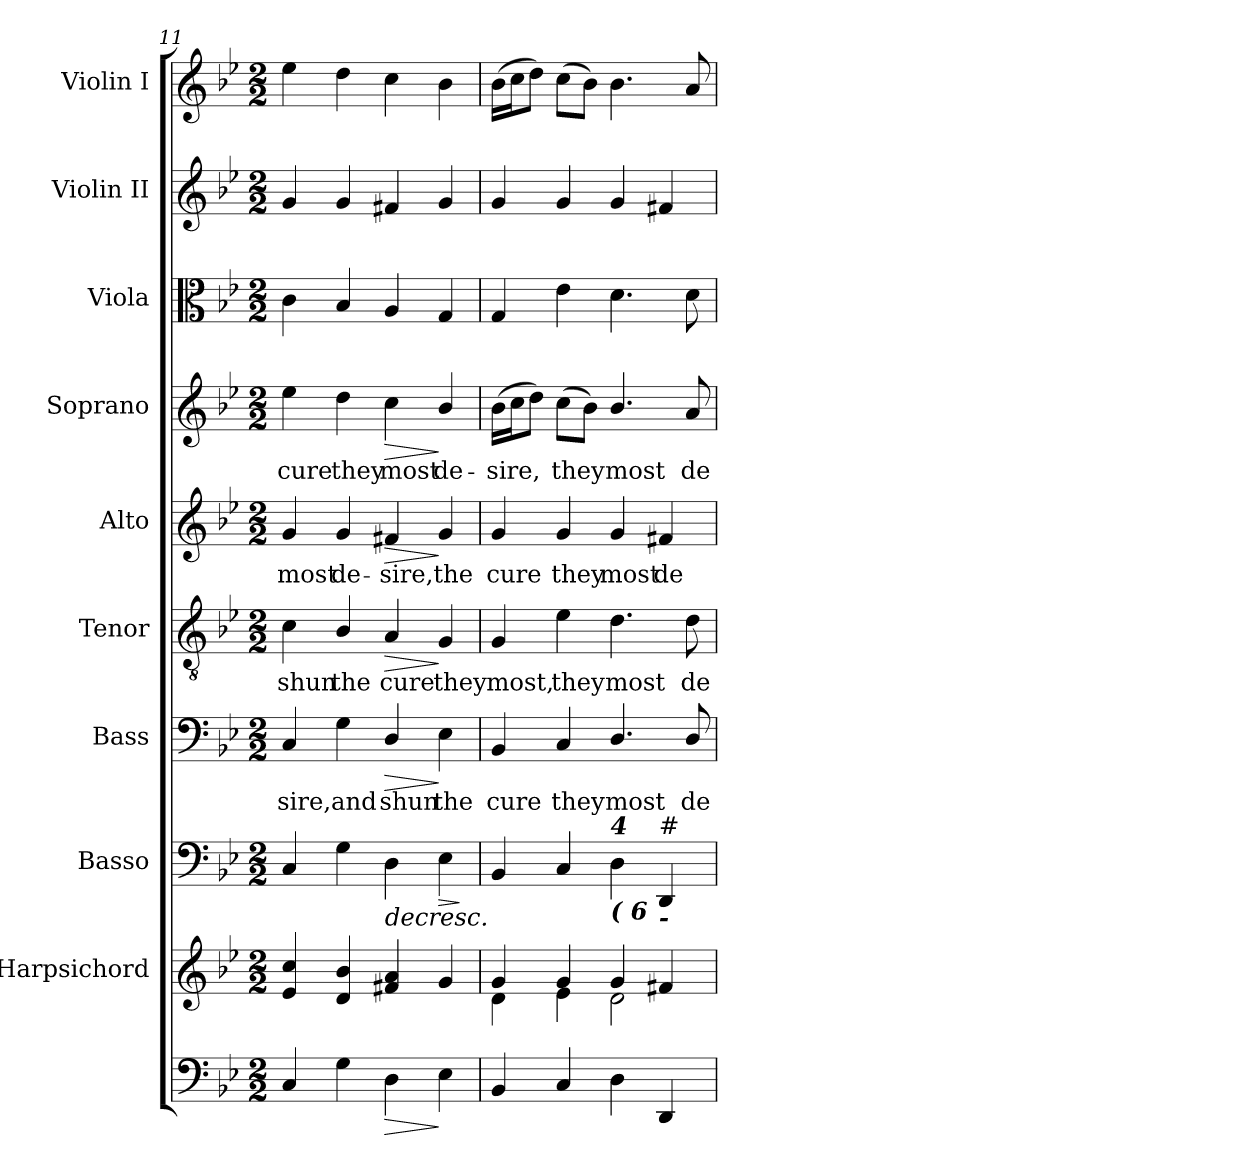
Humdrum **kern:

**kern	**dynam	**kern	**kern	**dynam	**kern	**text	**dynam	**kern	**text	**dynam	**kern	**text	**dynam	**kern	**text	**dynam	**kern	**kern	**kern
*part10	*part10	*part9	*part8	*part8	*part7	*part7	*part7	*part6	*part6	*part6	*part5	*part5	*part5	*part4	*part4	*part4	*part3	*part2	*part1
*staff10	*staff10	*staff9	*staff8	*staff8	*staff7	*staff7	*staff7	*staff6	*staff6	*staff6	*staff5	*staff5	*staff5	*staff4	*staff4	*staff4	*staff3	*staff2	*staff1
*	*	*I"Harpsichord	*I"Basso	*	*I"Bass	*	*	*I"Tenor	*	*	*I"Alto	*	*	*I"Soprano	*	*	*I"Viola	*I"Violin II	*I"Violin I
*	*	*I'Hrpsc	*I'Basso	*	*I'B.	*	*	*I'T.	*	*	*I'A.	*	*	*I'S.	*	*	*I'Vla.	*I'Vln. II	*I'Vln. I
*clefF4	*	*clefG2	*clefF4	*	*clefF4	*	*	*clefGv2	*	*	*clefG2	*	*	*clefG2	*	*	*clefC3	*clefG2	*clefG2
*	*	*	*	*	*	*	*	*ITrd7c12	*	*	*	*	*	*	*	*	*	*	*
*k[b-e-]	*	*k[b-e-]	*k[b-e-]	*	*k[b-e-]	*	*	*k[b-e-]	*	*	*k[b-e-]	*	*	*k[b-e-]	*	*	*k[b-e-]	*k[b-e-]	*k[b-e-]
*g:	*	*g:	*g:	*	*g:	*	*	*g:	*	*	*g:	*	*	*g:	*	*	*g:	*g:	*g:
*M2/2	*	*M2/2	*M2/2	*	*M2/2	*	*	*M2/2	*	*	*M2/2	*	*	*M2/2	*	*	*M2/2	*M2/2	*M2/2
=11	=11	=11	=11	=11	=11	=11	=11	=11	=11	=11	=11	=11	=11	=11	=11	=11	=11	=11	=11
!	!	!	!	!	!	!LO:LY:b:color=#000000	!	!	!	!	!	!	!	!	!	!	!	!	!
!	!	!	!	!	!	!	!	!	!LO:LY:b:color=#000000	!	!	!	!	!	!	!	!	!	!
!	!	!	!	!	!	!	!	!	!	!	!	!LO:LY:b:color=#000000	!	!	!	!	!	!	!
!	!	!	!	!	!	!	!	!	!	!	!	!	!	!	!LO:LY:b:color=#000000	!	!	!	!
4Ci/	.	4e-i/ 4cci	4Ci/	.	4Ci/	-sire,	.	4Ci\	shun	.	4gi/	most	.	4ee-i\	cure	.	4ci\	4gi/	4ee-i\
!	!	!	!	!	!	!LO:LY:b:color=#000000	!	!	!	!	!	!	!	!	!	!	!	!	!
!	!	!	!	!	!	!	!	!	!LO:LY:b:color=#000000	!	!	!	!	!	!	!	!	!	!
!	!	!	!	!	!	!	!	!	!	!	!	!LO:LY:b:color=#000000	!	!	!	!	!	!	!
!	!	!	!	!	!	!	!	!	!	!	!	!	!	!	!LO:LY:b:color=#000000	!	!	!	!
4Gi\	.	4di/ 4b-i	4Gi\	.	4Gi\	and	.	4BB-i/	the	.	4gi/	de-	.	4ddi\	they	.	4B-i/	4gi/	4ddi\
!	!LO:HP:b	!	!	!LO:HP:b	!	!	!	!	!	!	!	!	!	!	!	!	!	!	!
!	!	!	!	!	!	!LO:LY:b:color=#000000	!LO:HP:b	!	!	!	!	!	!	!	!	!	!	!	!
!	!	!	!	!	!	!	!	!	!LO:LY:b:color=#000000	!LO:HP:b	!	!	!	!	!	!	!	!	!
!	!	!	!	!	!	!	!	!	!	!	!	!LO:LY:b:color=#000000	!LO:HP:b	!	!	!	!	!	!
!	!	!	!	!	!	!	!	!	!	!	!	!	!	!	!LO:LY:b:color=#000000	!LO:HP:b	!	!	!
4Di\	>	4f#Xi/ 4ai	4Di\	>	4Di/	shun	>	4AAi/	cure	>	4f#Xi/	-sire,	>	4cci\	most	>	4Ai/	4f#Xi/	4cci\
!	!	!	!	!LO:HP:b	!	!	!	!	!	!	!	!	!	!	!	!	!	!	!
!	!	!	!	!	!	!LO:LY:b:color=#000000	!	!	!	!	!	!	!	!	!	!	!	!	!
!	!	!	!	!	!	!	!	!	!LO:LY:b:color=#000000	!	!	!	!	!	!	!	!	!	!
!	!	!	!	!	!	!	!	!	!	!	!	!LO:LY:b:color=#000000	!	!	!	!	!	!	!
!	!	!	!	!	!	!	!	!	!	!	!	!	!	!	!LO:LY:b:color=#000000	!	!	!	!
4E-i\	]	4gi/	4E-i\	>	4E-i\	the	]	4GGi/	they	]	4gi/	the	]	4b-i/	de-	]	4Gi/	4gi/	4b-i\
.	.	.	.	]	.	.	.	.	.	.	.	.	.	.	.	.	.	.	.
=12	=12	=12	=12	=12	=12	=12	=12	=12	=12	=12	=12	=12	=12	=12	=12	=12	=12	=12	=12
*	*	*^	*	*	*	*	*	*	*	*	*	*	*	*	*	*	*	*	*
!	!	!	!	!	!	!	!LO:LY:b:color=#000000	!	!	!	!	!	!	!	!	!	!	!	!	!
!	!	!	!	!	!	!	!	!	!	!LO:LY:b:color=#000000	!	!	!	!	!	!	!	!	!	!
!	!	!	!	!	!	!	!	!	!	!	!	!	!LO:LY:b:color=#000000	!	!	!	!	!	!	!
!	!	!	!	!	!	!	!	!	!	!	!	!	!	!	!	!LO:LY:b:color=#000000	!	!	!	!
4BB-i/	.	4gi/	4di\	4BB-i/	.	4BB-i/	cure	.	4GGi/	most,	.	4gi/	cure	.	(16b-i\LL	-sire,	.	4Gi/	4gi/	(16b-i\LL
.	.	.	.	.	.	.	.	.	.	.	.	.	.	.	16cci\J	.	.	.	.	16cci\J
.	.	.	.	.	.	.	.	.	.	.	.	.	.	.	8ddi\J)	.	.	.	.	8ddi\J)
!	!	!	!	!	!	!	!LO:LY:b:color=#000000	!	!	!	!	!	!	!	!	!	!	!	!	!
!	!	!	!	!	!	!	!	!	!	!LO:LY:b:color=#000000	!	!	!	!	!	!	!	!	!	!
!	!	!	!	!	!	!	!	!	!	!	!	!	!LO:LY:b:color=#000000	!	!	!	!	!	!	!
!	!	!	!	!	!	!	!	!	!	!	!	!	!	!	!	!LO:LY:b:color=#000000	!	!	!	!
4Ci/	.	4gi/	4e-i\	4Ci/	.	4Ci/	they	.	4E-i\	they	.	4gi/	they	.	(8cci\L	they	.	4e-i\	4gi/	(8cci\L
.	.	.	.	.	.	.	.	.	.	.	.	.	.	.	8b-i\J)	.	.	.	.	8b-i\J)
!	!	!	!	!	!	!	!LO:LY:b:color=#000000	!	!	!	!	!	!	!	!	!	!	!	!	!
!	!	!	!	!	!	!	!	!	!	!LO:LY:b:color=#000000	!	!	!	!	!	!	!	!	!	!
!	!	!	!	!	!	!	!	!	!	!	!	!	!LO:LY:b:color=#000000	!	!	!	!	!	!	!
!	!	!	!	!LO:TX:b:Bi:t=( 6	!	!	!	!	!	!	!	!	!	!	!	!	!	!	!	!
!	!	!	!	!LO:TX:Bi:t=4	!	!	!	!	!	!	!	!	!	!	!	!	!	!	!	!
!	!	!	!	!	!	!	!	!	!	!	!	!	!	!	!	!LO:LY:b:color=#000000	!	!	!	!
4Di\	.	4gi/	2di\	4Di\	.	4.Di/	most	.	4.Di\	most	.	4gi/	most	.	4.b-i/	most	.	4.di\	4gi/	4.b-i\
!	!	!	!	!LO:TX:b:Bi:t=-	!	!	!	!	!	!	!	!	!	!	!	!	!	!	!	!
!	!	!	!	!LO:TX:t=#	!	!	!	!	!	!	!	!	!	!	!	!	!	!	!	!
!	!	!	!	!	!	!	!	!	!	!	!	!	!LO:LY:b:color=#000000	!	!	!	!	!	!	!
4DDi/	.	4f#Xi/	.	4DDi/	]	.	.	.	.	.	.	4f#Xi/	de-	.	.	.	.	.	4f#Xi/	.
!	!	!	!	!	!	!	!LO:LY:b:color=#000000	!	!	!	!	!	!	!	!	!	!	!	!	!
!	!	!	!	!	!	!	!	!	!	!LO:LY:b:color=#000000	!	!	!	!	!	!	!	!	!	!
!	!	!	!	!	!	!	!	!	!	!	!	!	!	!	!	!LO:LY:b:color=#000000	!	!	!	!
.	.	.	.	.	.	8Di/	de-	.	8Di\	de-	.	.	.	.	8ai/	de-	.	8di\	.	8ai/
*	*	*v	*v	*	*	*	*	*	*	*	*	*	*	*	*	*	*	*	*	*
=	=	=	=	=	=	=	=	=	=	=	=	=	=	=	=	=	=	=	=
*-	*-	*-	*-	*-	*-	*-	*-	*-	*-	*-	*-	*-	*-	*-	*-	*-	*-	*-	*-
